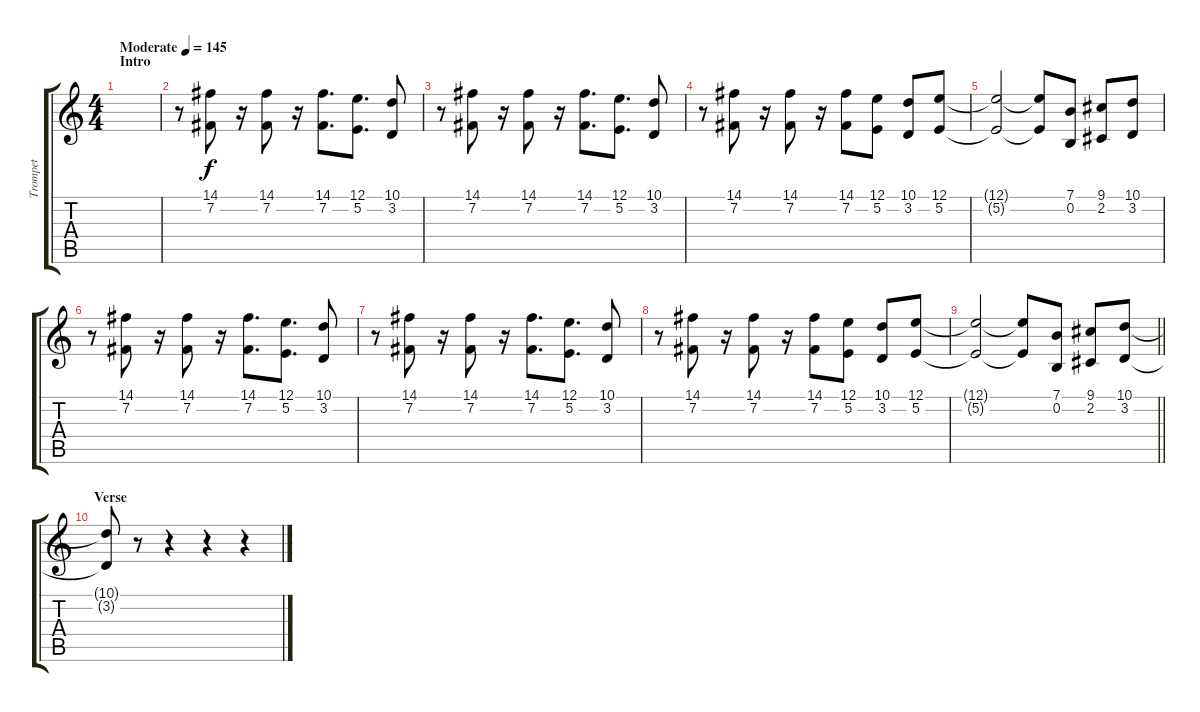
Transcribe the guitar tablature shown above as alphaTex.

\track ("Trompet" "Trompet") {instrument frenchhorn}
\staff {score tabs}
\tuning (E4 B3 G3 D3 A2 E2) {hide}
\ts (4 4)
\section ("" "Intro")
\tempo (145 "Moderate")
\clef g2
\ks c
|
r.8 (14.1 7.2).8 r.16 (14.1 7.2).8 r.16 (14.1 7.2).8{d} (12.1 5.2).8{d} (10.1 3.2).8 |
r.8 (14.1 7.2).8 r.16 (14.1 7.2).8 r.16 (14.1 7.2).8{d} (12.1 5.2).8{d} (10.1 3.2).8 |
r.8 (14.1 7.2).8 r.16 (14.1 7.2).8 r.16 (14.1 7.2).8 (12.1 5.2).8 (10.1 3.2).8 (12.1 5.2).8 |
(12.1{t} 5.2{t}).2 (12.1{t} 5.2{t}).8 (7.1 0.2).8 (9.1 2.2).8 (10.1 3.2).8 |
r.8 (14.1 7.2).8 r.16 (14.1 7.2).8 r.16 (14.1 7.2).8{d} (12.1 5.2).8{d} (10.1 3.2).8 |
r.8 (14.1 7.2).8 r.16 (14.1 7.2).8 r.16 (14.1 7.2).8{d} (12.1 5.2).8{d} (10.1 3.2).8 |
r.8 (14.1 7.2).8 r.16 (14.1 7.2).8 r.16 (14.1 7.2).8 (12.1 5.2).8 (10.1 3.2).8 (12.1 5.2).8 |
\barLineRight lightlight
(12.1{t} 5.2{t}).2 (12.1{t} 5.2{t}).8 (7.1 0.2).8 (9.1 2.2).8 (10.1 3.2).8 |
\section ("" "Verse")
(10.1{t} 3.2{t}).8 r.8 r.4 r.4 r.4
